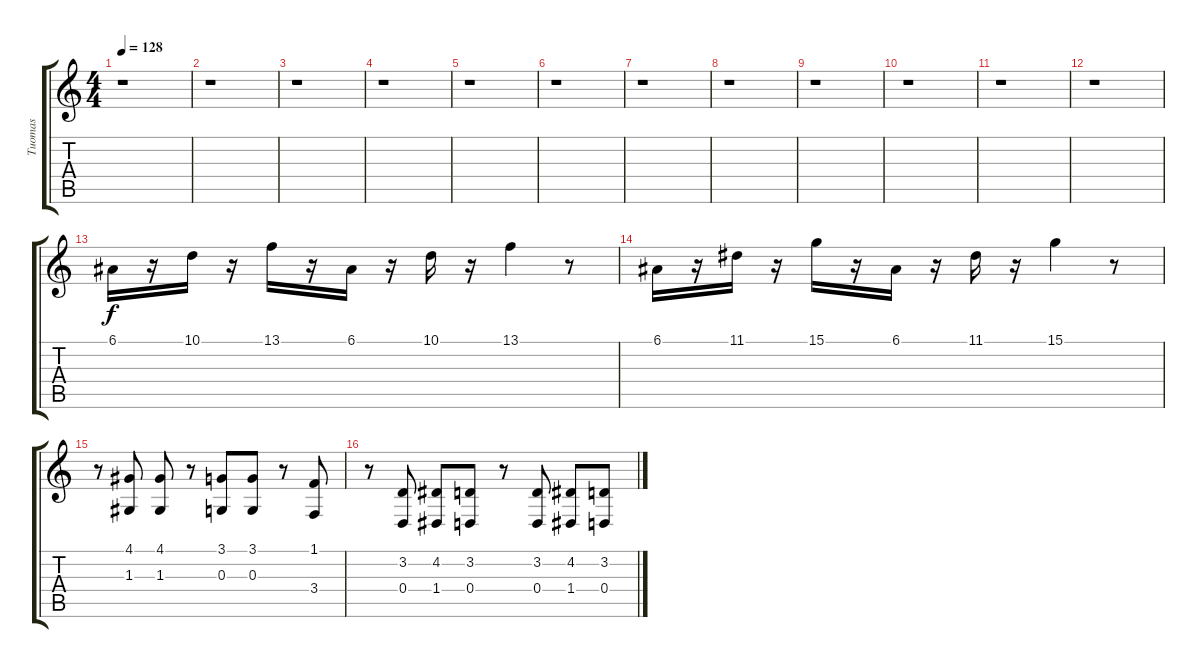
\track ("Tuomas" "Tuomas") {instrument stringensemble1}
\staff {score tabs}
\tuning (E4 B3 G3 D3 A2 E2) {hide}
\ts (4 4)
\tempo 128
\clef g2
\ks c
r.1{dy f} |
r.1 |
r.1 |
r.1 |
r.1 |
r.1 |
r.1 |
r.1 |
r.1 |
r.1 |
r.1 |
r.1 |
6.1.16 r.16 10.1.16 r.16 13.1.16 r.16 6.1.16 r.16 10.1.16 r.16 13.1.4 r.8 |
6.1.16 r.16 11.1.16 r.16 15.1.16 r.16 6.1.16 r.16 11.1.16 r.16 15.1.4 r.8 |
r.8 (4.1 1.3).8 (4.1 1.3).8 r.8 (3.1 0.3).8 (3.1 0.3).8 r.8 (1.1 3.4).8 |
r.8 (3.2 0.4).8 (4.2 1.4).8 (3.2 0.4).8 r.8 (3.2 0.4).8 (4.2 1.4).8 (3.2 0.4).8
